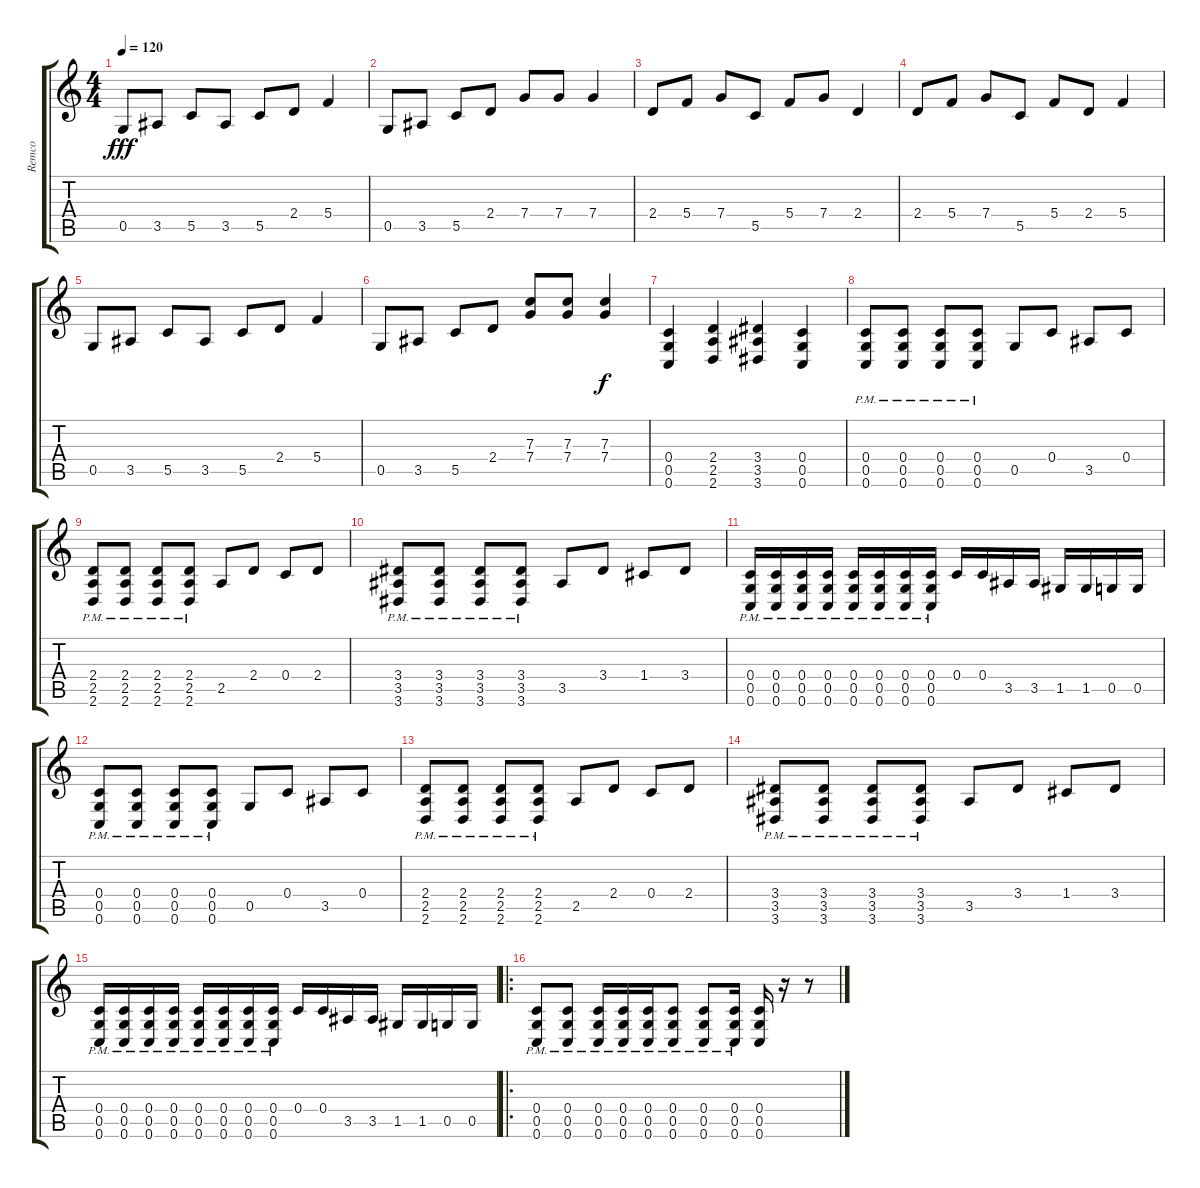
\track ("Remco" "Remco") {instrument distortionguitar}
\staff {score tabs}
\tuning (D4 A3 F3 C3 G2 C2) {hide}
\ts (4 4)
\tempo 120
\clef g2
\ks c
0.5.8{dy fff} 3.5.8 5.5.8 3.5.8 5.5.8 2.4.8 5.4.4 |
0.5.8 3.5.8 5.5.8 2.4.8 7.4.8 7.4.8 7.4.4 |
2.4.8 5.4.8 7.4.8 5.5.8 5.4.8 7.4.8 2.4.4 |
2.4.8 5.4.8 7.4.8 5.5.8 5.4.8 2.4.8 5.4.4 |
0.5.8 3.5.8 5.5.8 3.5.8 5.5.8 2.4.8 5.4.4 |
0.5.8 3.5.8 5.5.8 2.4.8 (7.3 7.4).8 (7.3 7.4).8 (7.3 7.4).4{dy f} |
(0.4 0.5 0.6).4 (2.4 2.5 2.6).4 (3.4 3.5 3.6).4 (0.4 0.5 0.6).4 |
(0.4{pm} 0.5{pm} 0.6{pm}).8 (0.4{pm} 0.5{pm} 0.6{pm}).8 (0.4{pm} 0.5{pm} 0.6{pm}).8 (0.4{pm} 0.5{pm} 0.6{pm}).8 0.5.8 0.4.8 3.5.8 0.4.8 |
(2.4{pm} 2.5{pm} 2.6{pm}).8 (2.4{pm} 2.5{pm} 2.6{pm}).8 (2.4{pm} 2.5{pm} 2.6{pm}).8 (2.4{pm} 2.5{pm} 2.6{pm}).8 2.5.8 2.4.8 0.4.8 2.4.8 |
(3.4{pm} 3.5{pm} 3.6{pm}).8 (3.4{pm} 3.5{pm} 3.6{pm}).8 (3.4{pm} 3.5{pm} 3.6{pm}).8 (3.4{pm} 3.5{pm} 3.6{pm}).8 3.5.8 3.4.8 1.4.8 3.4.8 |
(0.4{pm} 0.5{pm} 0.6{pm}).16 (0.4{pm} 0.5{pm} 0.6{pm}).16 (0.4{pm} 0.5{pm} 0.6{pm}).16 (0.4{pm} 0.5{pm} 0.6{pm}).16 (0.4{pm} 0.5{pm} 0.6{pm}).16 (0.4{pm} 0.5{pm} 0.6{pm}).16 (0.4{pm} 0.5{pm} 0.6{pm}).16 (0.4{pm} 0.5{pm} 0.6{pm}).16 0.4.16 0.4.16 3.5.16 3.5.16 1.5.16 1.5.16 0.5.16 0.5.16 |
(0.4{pm} 0.5{pm} 0.6{pm}).8 (0.4{pm} 0.5{pm} 0.6{pm}).8 (0.4{pm} 0.5{pm} 0.6{pm}).8 (0.4{pm} 0.5{pm} 0.6{pm}).8 0.5.8 0.4.8 3.5.8 0.4.8 |
(2.4{pm} 2.5{pm} 2.6{pm}).8 (2.4{pm} 2.5{pm} 2.6{pm}).8 (2.4{pm} 2.5{pm} 2.6{pm}).8 (2.4{pm} 2.5{pm} 2.6{pm}).8 2.5.8 2.4.8 0.4.8 2.4.8 |
(3.4{pm} 3.5{pm} 3.6{pm}).8 (3.4{pm} 3.5{pm} 3.6{pm}).8 (3.4{pm} 3.5{pm} 3.6{pm}).8 (3.4{pm} 3.5{pm} 3.6{pm}).8 3.5.8 3.4.8 1.4.8 3.4.8 |
(0.4{pm} 0.5{pm} 0.6{pm}).16 (0.4{pm} 0.5{pm} 0.6{pm}).16 (0.4{pm} 0.5{pm} 0.6{pm}).16 (0.4{pm} 0.5{pm} 0.6{pm}).16 (0.4{pm} 0.5{pm} 0.6{pm}).16 (0.4{pm} 0.5{pm} 0.6{pm}).16 (0.4{pm} 0.5{pm} 0.6{pm}).16 (0.4{pm} 0.5{pm} 0.6{pm}).16 0.4.16 0.4.16 3.5.16 3.5.16 1.5.16 1.5.16 0.5.16 0.5.16 |
\ro
(0.4{pm} 0.5{pm} 0.6{pm}).8 (0.4{pm} 0.5{pm} 0.6{pm}).8 (0.4{pm} 0.5{pm} 0.6{pm}).16 (0.4{pm} 0.5{pm} 0.6{pm}).16 (0.4{pm} 0.5{pm} 0.6{pm}).16 (0.4{pm} 0.5{pm} 0.6{pm}).8 (0.4{pm} 0.5{pm} 0.6{pm}).8 (0.4{pm} 0.5{pm} 0.6{pm}).16 (0.4 0.5 0.6).16 r.16 r.8
